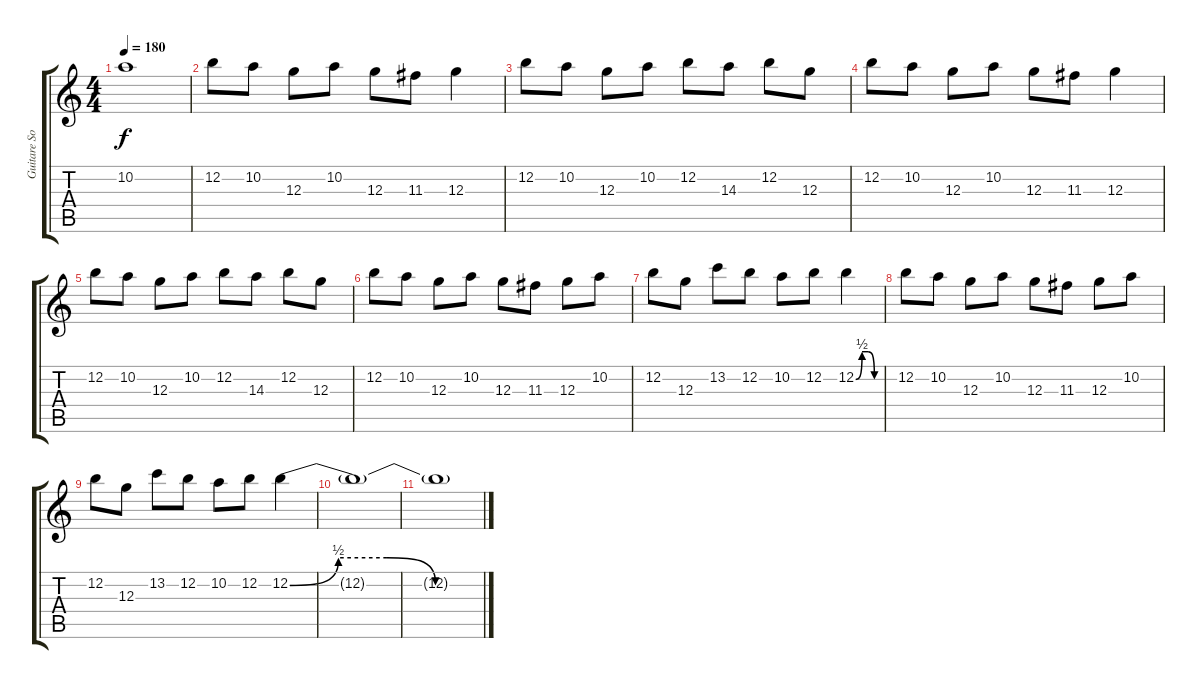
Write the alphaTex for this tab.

\track ("Guitare Solo" "Guitare So") {instrument overdrivenguitar}
\staff {score tabs}
\tuning (E4 B3 G3 D3 A2 E2) {hide}
\ts (4 4)
\tempo 180
\clef g2
\ks c
10.2{t}.1{dy f} |
12.2.8 10.2.8 12.3.8 10.2.8 12.3.8 11.3.8 12.3.4 |
12.2.8 10.2.8 12.3.8 10.2.8 12.2.8 14.3.8 12.2.8 12.3.8 |
12.2.8 10.2.8 12.3.8 10.2.8 12.3.8 11.3.8 12.3.4 |
12.2.8 10.2.8 12.3.8 10.2.8 12.2.8 14.3.8 12.2.8 12.3.8 |
12.2.8 10.2.8 12.3.8 10.2.8 12.3.8 11.3.8 12.3.8 10.2.8 |
12.2.8 12.3.8 13.2.8 12.2.8 10.2.8 12.2.8 12.2{be (custom 0 0 15 2 30 2 45 0 60 0)}.4 |
12.2.8 10.2.8 12.3.8 10.2.8 12.3.8 11.3.8 12.3.8 10.2.8 |
12.2.8 12.3.8 13.2.8 12.2.8 10.2.8 12.2.8 12.2{be (custom 0 0 15 2 30 2 45 0 60 0)}.4 |
12.2{t}.1{volume 0} |
12.2{t}.1
